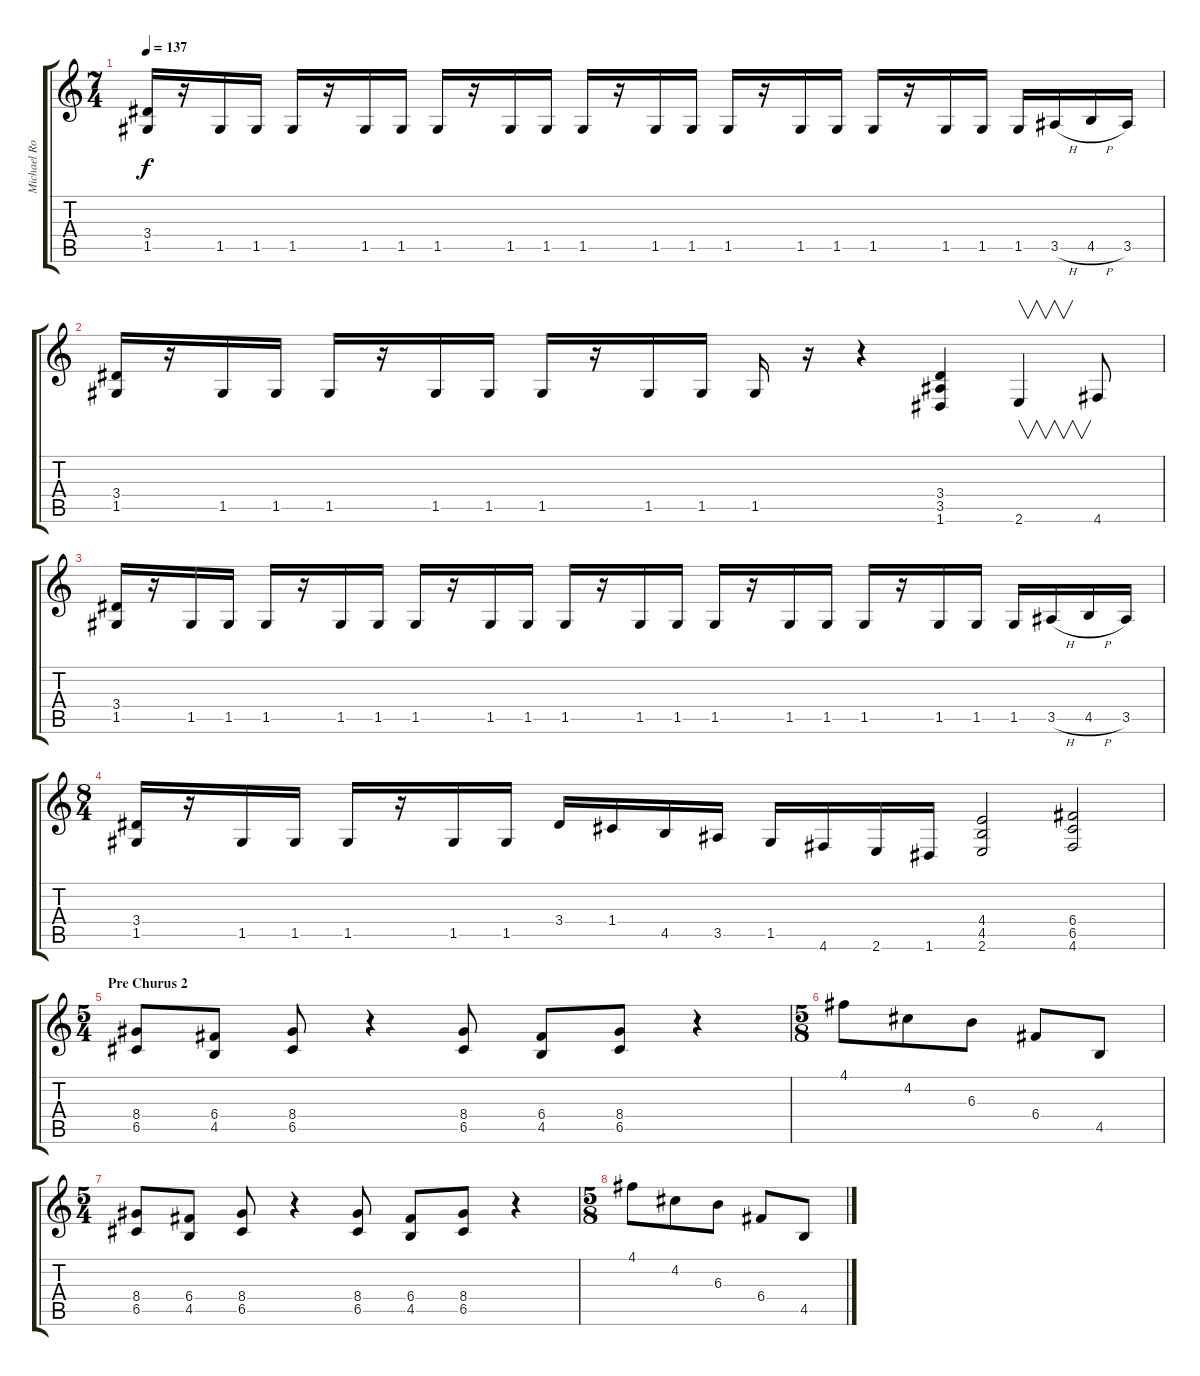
\track ("Michael Romeo Lead" "Michael Ro") {instrument overdrivenguitar}
\staff {score tabs}
\tuning (D4 A3 F3 C3 G2 D2) {hide}
\ts (7 4)
\tempo 137
\clef g2
\ks c
(3.4 1.5).16{dy f} r.16 1.5.16 1.5.16 1.5.16 r.16 1.5.16 1.5.16 1.5.16 r.16 1.5.16 1.5.16 1.5.16 r.16 1.5.16 1.5.16 1.5.16 r.16 1.5.16 1.5.16 1.5.16 r.16 1.5.16 1.5.16 1.5.16 3.5{h}.16 4.5{h}.16 3.5.16 |
(3.4 1.5).16 r.16 1.5.16 1.5.16 1.5.16 r.16 1.5.16 1.5.16 1.5.16 r.16 1.5.16 1.5.16 1.5.16 r.16 r.4 (3.4 3.5 1.6).4 2.6.4{v} 4.6.8 |
(3.4 1.5).16 r.16 1.5.16 1.5.16 1.5.16 r.16 1.5.16 1.5.16 1.5.16 r.16 1.5.16 1.5.16 1.5.16 r.16 1.5.16 1.5.16 1.5.16 r.16 1.5.16 1.5.16 1.5.16 r.16 1.5.16 1.5.16 1.5.16 3.5{h}.16 4.5{h}.16 3.5.16 |
\ts (8 4)
(3.4 1.5).16 r.16 1.5.16 1.5.16 1.5.16 r.16 1.5.16 1.5.16 3.4.16 1.4.16 4.5.16 3.5.16 1.5.16 4.6.16 2.6.16 1.6.16 (4.4 4.5 2.6).2 (6.4 6.5 4.6).2 |
\ts (5 4)
\section ("" "Pre Churus 2")
(8.4 6.5).8 (6.4 4.5).8 (8.4 6.5).8 r.4 (8.4 6.5).8 (6.4 4.5).8 (8.4 6.5).8 r.4 |
\ts (5 8)
4.1.8 4.2.8 6.3.8 6.4.8 4.5.8 |
\ts (5 4)
(8.4 6.5).8 (6.4 4.5).8 (8.4 6.5).8 r.4 (8.4 6.5).8 (6.4 4.5).8 (8.4 6.5).8 r.4 |
\ts (5 8)
4.1.8 4.2.8 6.3.8 6.4.8 4.5.8
